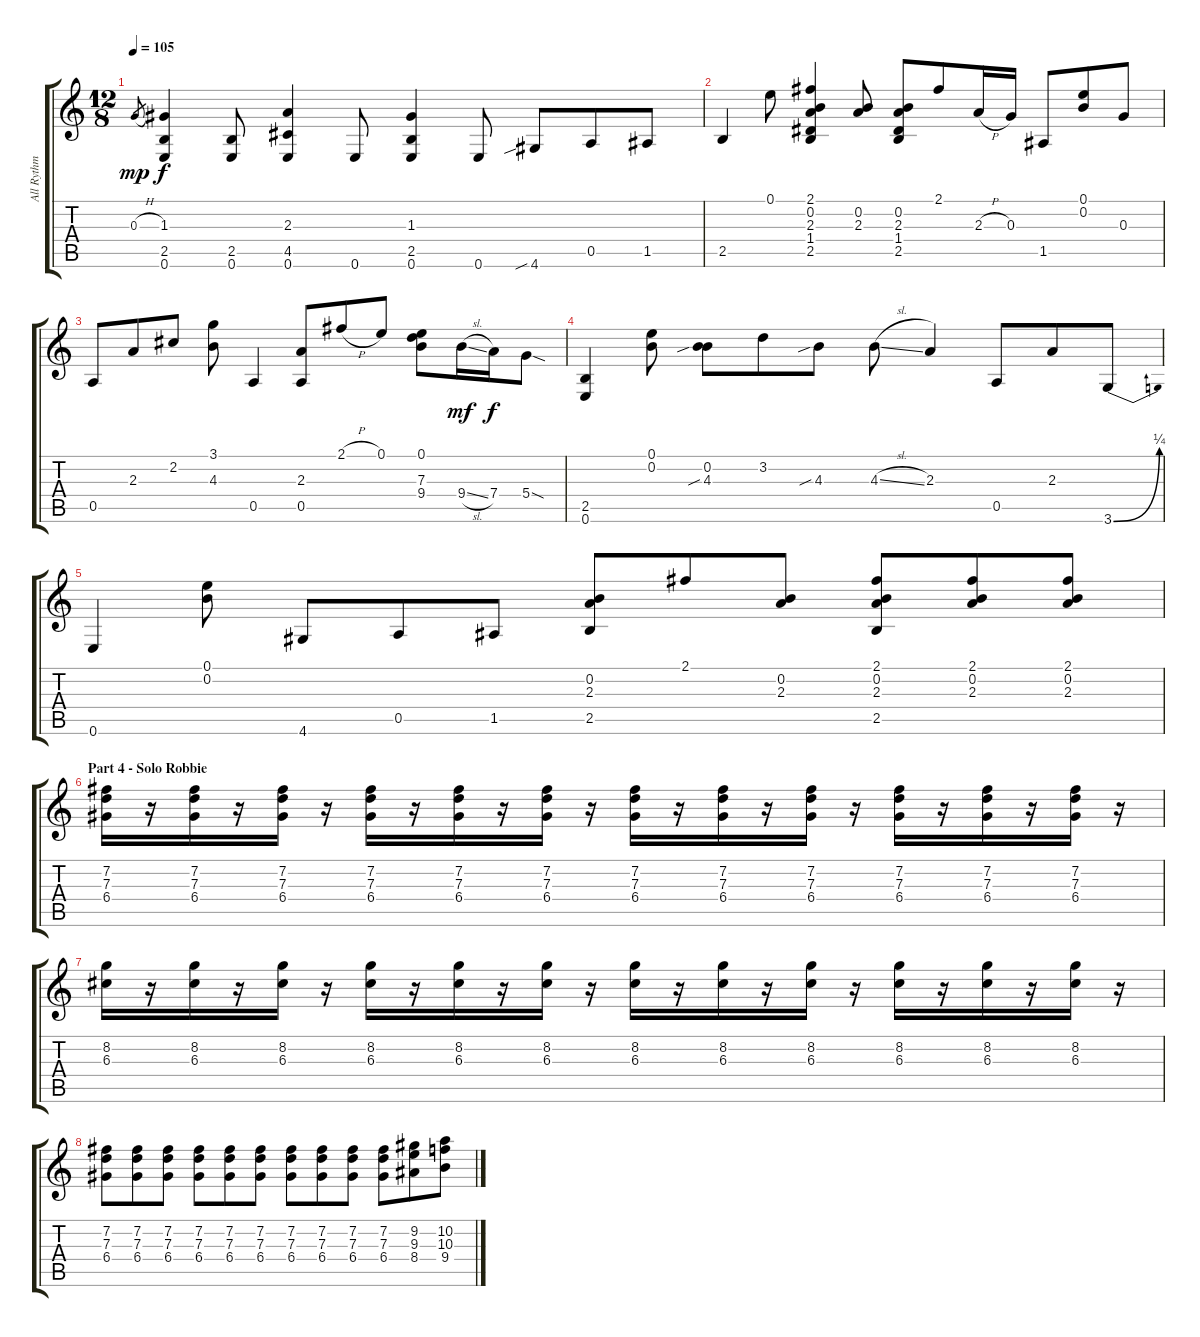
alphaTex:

\track ("All Rythm" "All Rythm") {instrument acousticguitarnylon}
\staff {score tabs}
\tuning (E4 B3 G3 D3 A2 E2) {hide}
\ts (12 8)
\tempo 105
\clef g2
\ks c
0.3{h}.8{gr dy mp} (1.3 2.5 0.6).4{dy f} (2.5 0.6).8 (2.3 4.5 0.6).4 0.6.8 (1.3 2.5 0.6).4 0.6.8 4.6{sib}.8 0.5.8 1.5.8 |
2.5.4 0.1.8 (2.1 0.2 2.3 1.4 2.5).4 (0.2 2.3).8 (0.2 2.3 1.4 2.5).8 2.1.8 2.3{h}.16 0.3.16 1.5.8 (0.1 0.2).8 0.3.8 |
0.5.8 2.3.8 2.2.8 (3.1 4.3).8 0.5.4 (2.3 0.5).8 2.1{h}.8 0.1.8 (0.1 7.3 9.4).8 9.4{sl}.16{dy mf} 7.4.16{dy f} 5.4{sod}.8 |
(2.5 0.6).4 (0.1 0.2).8 (0.2 4.3{sib}).8 3.2.8 4.3{sib}.8 4.3{sl}.8 2.3.4 0.5.8 2.3.8 3.6{be (bend 0 0 60 1)}.8 |
0.6.4 (0.1 0.2).8 4.6.8 0.5.8 1.5.8 (0.2 2.3 2.5).8 2.1.8 (0.2 2.3).8 (2.1 0.2 2.3 2.5).8 (2.1 0.2 2.3).8 (2.1 0.2 2.3).8 |
\section ("" "Part 4 - Solo Robbie")
(7.2 7.3 6.4).16{volume 9} r.16{volume 13} (7.2 7.3 6.4).16 r.16 (7.2 7.3 6.4).16 r.16 (7.2 7.3 6.4).16 r.16 (7.2 7.3 6.4).16 r.16 (7.2 7.3 6.4).16 r.16 (7.2 7.3 6.4).16 r.16 (7.2 7.3 6.4).16 r.16 (7.2 7.3 6.4).16 r.16 (7.2 7.3 6.4).16 r.16 (7.2 7.3 6.4).16 r.16 (7.2 7.3 6.4).16 r.16 |
(8.2 6.3).16 r.16 (8.2 6.3).16 r.16 (8.2 6.3).16 r.16 (8.2 6.3).16 r.16 (8.2 6.3).16 r.16 (8.2 6.3).16 r.16 (8.2 6.3).16 r.16 (8.2 6.3).16 r.16 (8.2 6.3).16 r.16 (8.2 6.3).16 r.16 (8.2 6.3).16 r.16 (8.2 6.3).16 r.16 |
(7.2 7.3 6.4).8 (7.2 7.3 6.4).8 (7.2 7.3 6.4).8 (7.2 7.3 6.4).8 (7.2 7.3 6.4).8 (7.2 7.3 6.4).8 (7.2 7.3 6.4).8 (7.2 7.3 6.4).8 (7.2 7.3 6.4).8 (7.2 7.3 6.4).8 (9.2 9.3 8.4).8 (10.2 10.3 9.4).8
